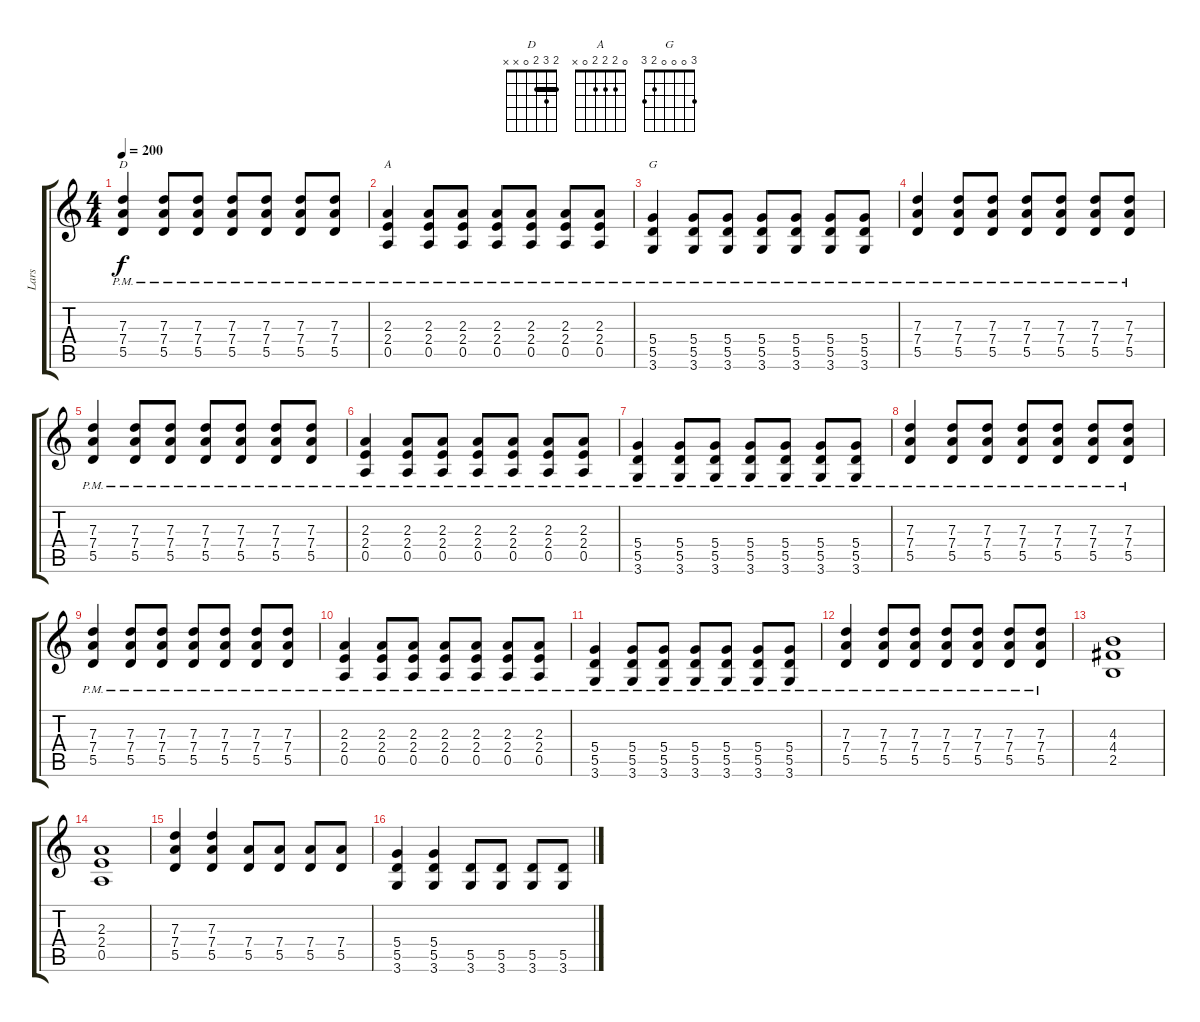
\track ("Lars" "Lars") {instrument distortionguitar}
\staff {score tabs}
\tuning (E4 B3 G3 D3 A2 E2) {hide}
\chord ("D" 2 3 2 0 x x) {barre 2}
\chord ("A" 0 2 2 2 0 x)
\chord ("G" 3 0 0 0 2 3)
\ts (4 4)
\tempo 200
\clef g2
\ks c
(7.3{pm} 7.4{pm} 5.5{pm}).4{ch "D" dy f} (7.3{pm} 7.4{pm} 5.5{pm}).8 (7.3{pm} 7.4{pm} 5.5{pm}).8 (7.3{pm} 7.4{pm} 5.5{pm}).8 (7.3{pm} 7.4{pm} 5.5{pm}).8 (7.3{pm} 7.4{pm} 5.5{pm}).8 (7.3{pm} 7.4{pm} 5.5{pm}).8 |
(2.3{pm} 2.4{pm} 0.5{pm}).4{ch "A"} (2.3{pm} 2.4{pm} 0.5{pm}).8 (2.3{pm} 2.4{pm} 0.5{pm}).8 (2.3{pm} 2.4{pm} 0.5{pm}).8 (2.3{pm} 2.4{pm} 0.5{pm}).8 (2.3{pm} 2.4{pm} 0.5{pm}).8 (2.3{pm} 2.4{pm} 0.5{pm}).8 |
(5.4{pm} 5.5{pm} 3.6{pm}).4{ch "G"} (5.4{pm} 5.5{pm} 3.6{pm}).8 (5.4{pm} 5.5{pm} 3.6{pm}).8 (5.4{pm} 5.5{pm} 3.6{pm}).8 (5.4{pm} 5.5{pm} 3.6{pm}).8 (5.4{pm} 5.5{pm} 3.6{pm}).8 (5.4{pm} 5.5{pm} 3.6{pm}).8 |
(7.3{pm} 7.4{pm} 5.5{pm}).4 (7.3{pm} 7.4{pm} 5.5{pm}).8 (7.3{pm} 7.4{pm} 5.5{pm}).8 (7.3{pm} 7.4{pm} 5.5{pm}).8 (7.3{pm} 7.4{pm} 5.5{pm}).8 (7.3{pm} 7.4{pm} 5.5{pm}).8 (7.3{pm} 7.4{pm} 5.5{pm}).8 |
(7.3{pm} 7.4{pm} 5.5{pm}).4 (7.3{pm} 7.4{pm} 5.5{pm}).8 (7.3{pm} 7.4{pm} 5.5{pm}).8 (7.3{pm} 7.4{pm} 5.5{pm}).8 (7.3{pm} 7.4{pm} 5.5{pm}).8 (7.3{pm} 7.4{pm} 5.5{pm}).8 (7.3{pm} 7.4{pm} 5.5{pm}).8 |
(2.3{pm} 2.4{pm} 0.5{pm}).4 (2.3{pm} 2.4{pm} 0.5{pm}).8 (2.3{pm} 2.4{pm} 0.5{pm}).8 (2.3{pm} 2.4{pm} 0.5{pm}).8 (2.3{pm} 2.4{pm} 0.5{pm}).8 (2.3{pm} 2.4{pm} 0.5{pm}).8 (2.3{pm} 2.4{pm} 0.5{pm}).8 |
(5.4{pm} 5.5{pm} 3.6{pm}).4 (5.4{pm} 5.5{pm} 3.6{pm}).8 (5.4{pm} 5.5{pm} 3.6{pm}).8 (5.4{pm} 5.5{pm} 3.6{pm}).8 (5.4{pm} 5.5{pm} 3.6{pm}).8 (5.4{pm} 5.5{pm} 3.6{pm}).8 (5.4{pm} 5.5{pm} 3.6{pm}).8 |
(7.3{pm} 7.4{pm} 5.5{pm}).4 (7.3{pm} 7.4{pm} 5.5{pm}).8 (7.3{pm} 7.4{pm} 5.5{pm}).8 (7.3{pm} 7.4{pm} 5.5{pm}).8 (7.3{pm} 7.4{pm} 5.5{pm}).8 (7.3{pm} 7.4{pm} 5.5{pm}).8 (7.3{pm} 7.4{pm} 5.5{pm}).8 |
(7.3{pm} 7.4{pm} 5.5{pm}).4 (7.3{pm} 7.4{pm} 5.5{pm}).8 (7.3{pm} 7.4{pm} 5.5{pm}).8 (7.3{pm} 7.4{pm} 5.5{pm}).8 (7.3{pm} 7.4{pm} 5.5{pm}).8 (7.3{pm} 7.4{pm} 5.5{pm}).8 (7.3{pm} 7.4{pm} 5.5{pm}).8 |
(2.3{pm} 2.4{pm} 0.5{pm}).4 (2.3{pm} 2.4{pm} 0.5{pm}).8 (2.3{pm} 2.4{pm} 0.5{pm}).8 (2.3{pm} 2.4{pm} 0.5{pm}).8 (2.3{pm} 2.4{pm} 0.5{pm}).8 (2.3{pm} 2.4{pm} 0.5{pm}).8 (2.3{pm} 2.4{pm} 0.5{pm}).8 |
(5.4{pm} 5.5{pm} 3.6{pm}).4 (5.4{pm} 5.5{pm} 3.6{pm}).8 (5.4{pm} 5.5{pm} 3.6{pm}).8 (5.4{pm} 5.5{pm} 3.6{pm}).8 (5.4{pm} 5.5{pm} 3.6{pm}).8 (5.4{pm} 5.5{pm} 3.6{pm}).8 (5.4{pm} 5.5{pm} 3.6{pm}).8 |
(7.3{pm} 7.4{pm} 5.5{pm}).4 (7.3{pm} 7.4{pm} 5.5{pm}).8 (7.3{pm} 7.4{pm} 5.5{pm}).8 (7.3{pm} 7.4{pm} 5.5{pm}).8 (7.3{pm} 7.4{pm} 5.5{pm}).8 (7.3{pm} 7.4{pm} 5.5{pm}).8 (7.3{pm} 7.4{pm} 5.5{pm}).8 |
(4.3 4.4 2.5).1 |
(2.3 2.4 0.5).1 |
(7.3 7.4 5.5).4 (7.3 7.4 5.5).4 (7.4 5.5).8 (7.4 5.5).8 (7.4 5.5).8 (7.4 5.5).8 |
(5.4 5.5 3.6).4 (5.4 5.5 3.6).4 (5.5 3.6).8 (5.5 3.6).8 (5.5 3.6).8 (5.5 3.6).8
